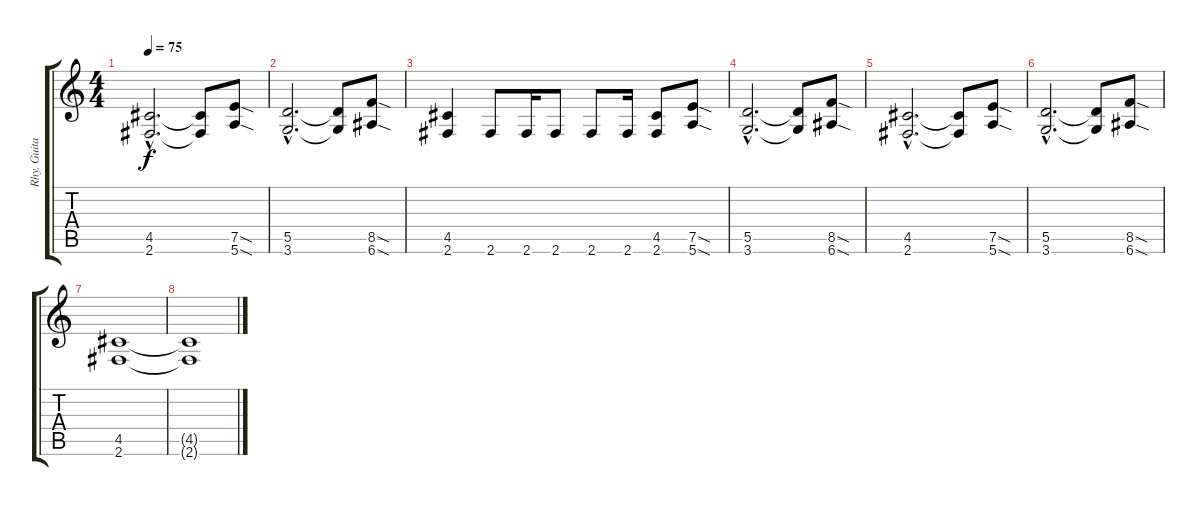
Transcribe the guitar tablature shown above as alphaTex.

\track ("Rhy. Guitar 1" "Rhy. Guita") {instrument distortionguitar}
\staff {score tabs}
\tuning (E4 B3 G3 D3 A2 E2) {hide}
\ts (4 4)
\tempo 75
\clef g2
\ks c
(4.5{hac} 2.6{hac}).2{d dy f} (4.5{t} 2.6{t}).8 (7.5{sod} 5.6{sod}).8 |
(5.5{hac} 3.6{hac}).2{d} (5.5{t} 3.6{t}).8 (8.5{sod} 6.6{sod}).8 |
(4.5 2.6).4 2.6.8 2.6.16 2.6.8 2.6.8 2.6.16 (4.5 2.6).8 (7.5{sod} 5.6{sod}).8 |
(5.5{hac} 3.6{hac}).2{d} (5.5{t} 3.6{t}).8 (8.5{sod} 6.6{sod}).8 |
(4.5{hac} 2.6{hac}).2{d} (4.5{t} 2.6{t}).8 (7.5{sod} 5.6{sod}).8 |
(5.5{hac} 3.6{hac}).2{d} (5.5{t} 3.6{t}).8 (8.5{sod} 6.6{sod}).8 |
(4.5 2.6).1 |
(4.5{t} 2.6{t}).1
